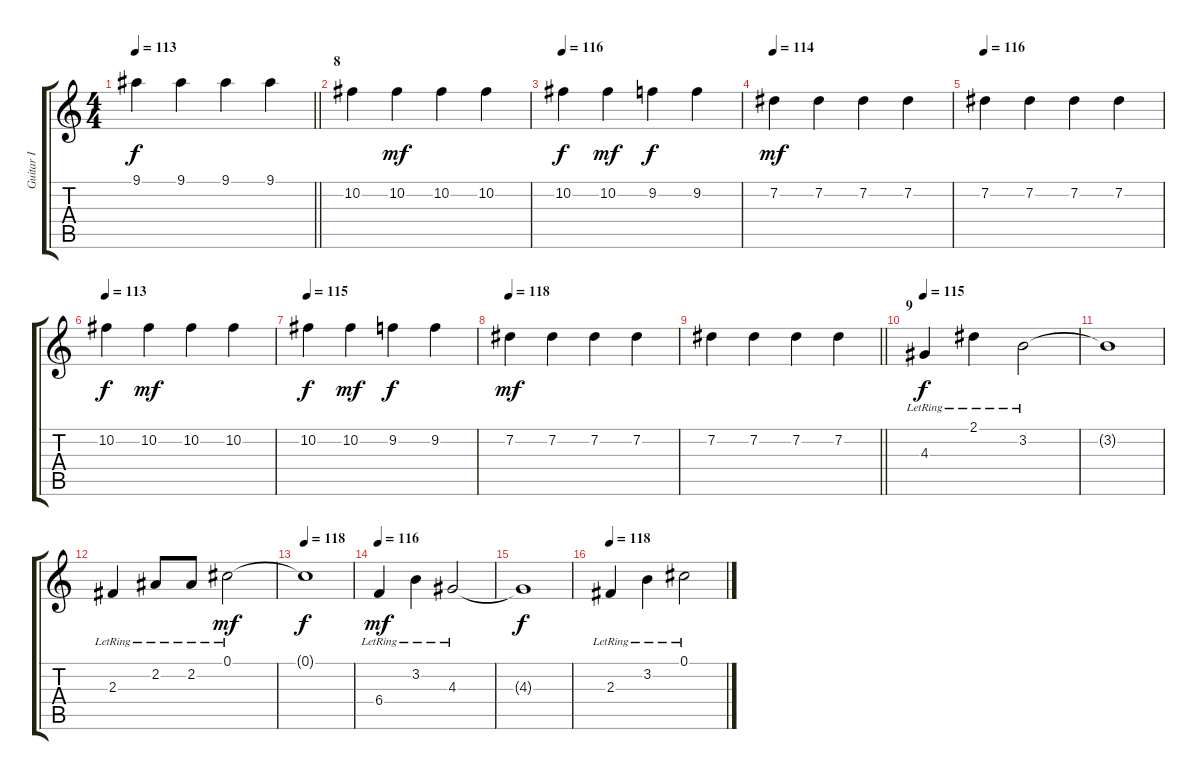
\track ("Guitar I" "Guitar I") {instrument overdrivenguitar}
\staff {score tabs}
\tuning (Db4 Ab3 E3 B2 Gb2 B1) {hide}
\ts (4 4)
\tempo 113
\clef g2
\barLineRight lightlight
\ks c
9.1.4{dy f} 9.1.4 9.1.4 9.1.4 |
\section ("" "8")
10.2.4 10.2.4{dy mf} 10.2.4 10.2.4 |
\tempo 116
10.2.4{dy f} 10.2.4{dy mf} 9.2.4{dy f} 9.2.4 |
\tempo 114
7.2.4{dy mf} 7.2.4 7.2.4 7.2.4 |
\tempo 116
7.2.4 7.2.4 7.2.4 7.2.4 |
\tempo 113
10.2.4{dy f} 10.2.4{dy mf} 10.2.4 10.2.4 |
\tempo 115
10.2.4{dy f} 10.2.4{dy mf} 9.2.4{dy f} 9.2.4 |
\tempo 118
7.2.4{dy mf} 7.2.4 7.2.4 7.2.4 |
\barLineRight lightlight
7.2.4 7.2.4 7.2.4 7.2.4 |
\section ("" "9")
\tempo 115
4.3{lr}.4{dy f} 2.1{lr}.4 3.2{lr}.2 |
3.2{t}.1 |
2.3{lr}.4 2.2{lr}.8 2.2{lr}.8 0.1{lr}.2{dy mf} |
\tempo 118
0.1{t}.1{dy f} |
\tempo 116
6.4{lr}.4{dy mf} 3.2{lr}.4 4.3{lr}.2 |
4.3{t}.1{dy f} |
\tempo 118
2.3{lr}.4 3.2{lr}.4 0.1{lr}.2
